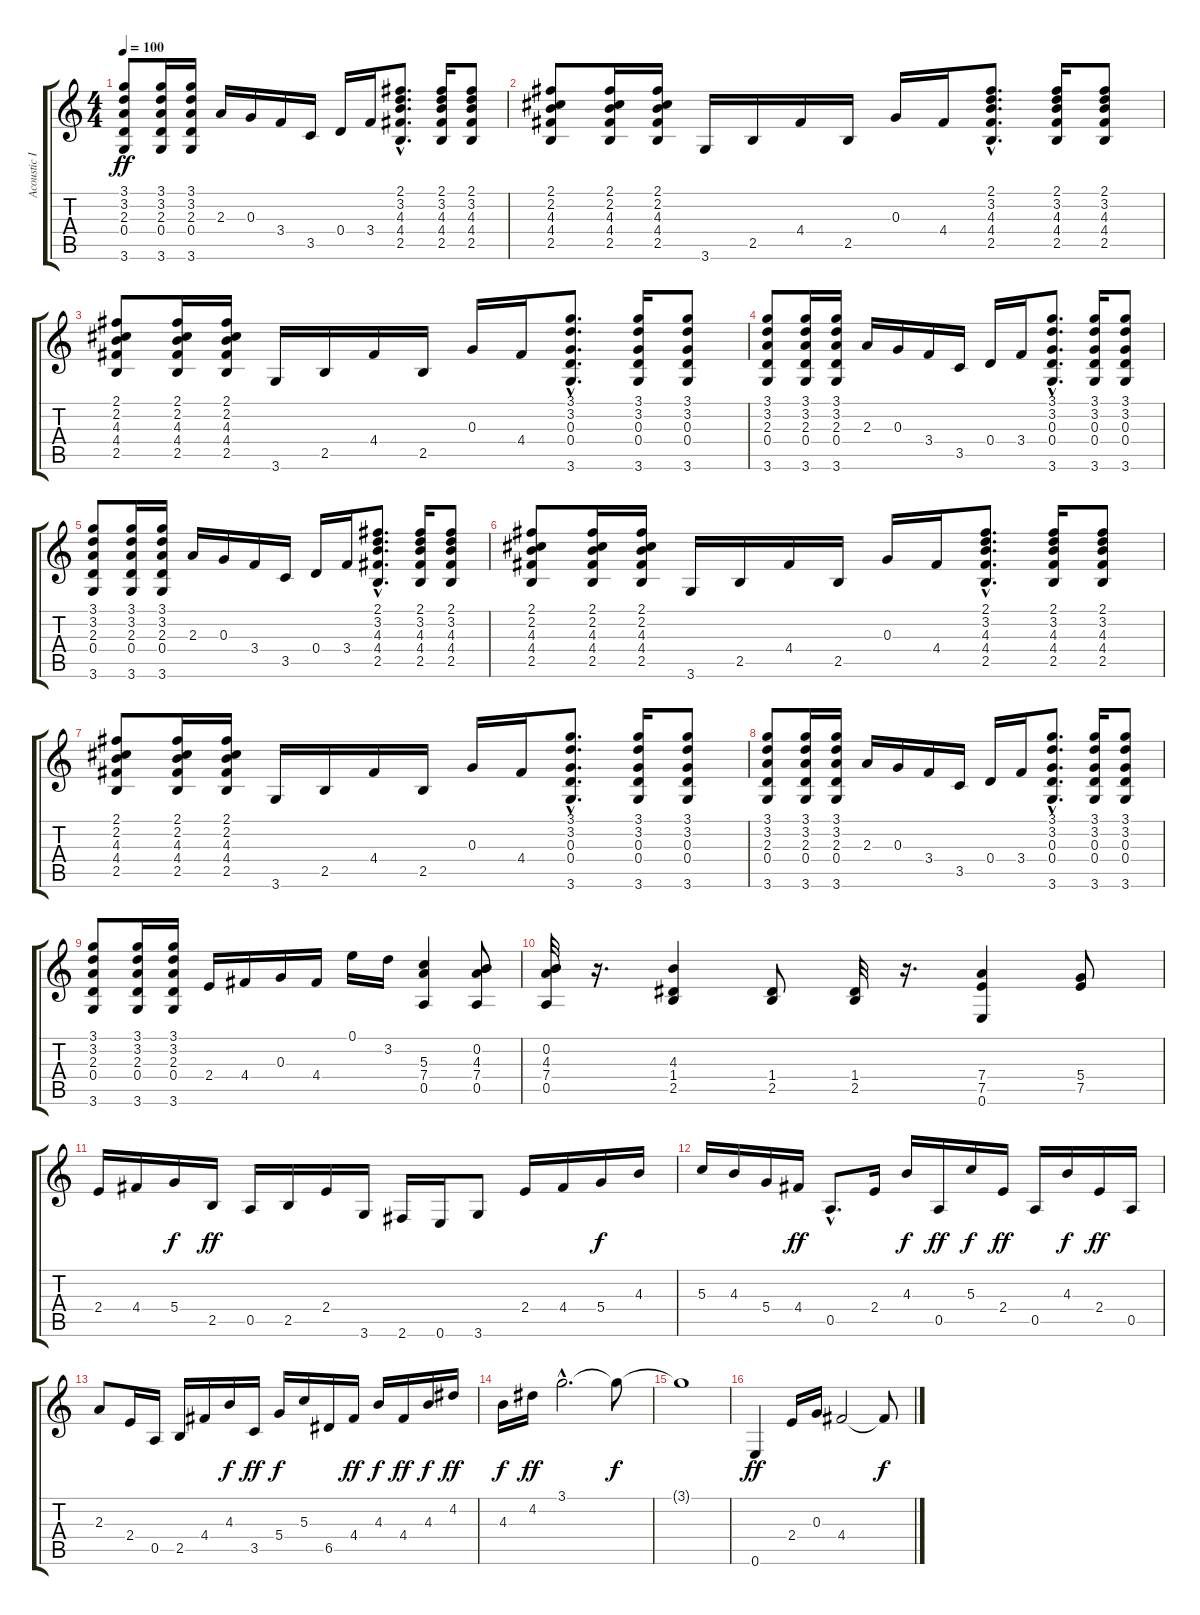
\track ("Acoustic I" "Acoustic I") {instrument acousticguitarsteel}
\staff {score tabs}
\tuning (E4 B3 G3 D3 A2 E2) {hide}
\ts (4 4)
\tempo 100
\clef g2
\ks c
(3.1 3.2 2.3 0.4 3.6).8{dy ff} (3.1 3.2 2.3 0.4 3.6).16 (3.1 3.2 2.3 0.4 3.6).16 2.3.16 0.3.16 3.4.16 3.5.16 0.4.16 3.4.16 (2.1{hac} 3.2{hac} 4.3{hac} 4.4{hac} 2.5{hac}).8{d} (2.1 3.2 4.3 4.4 2.5).16 (2.1 3.2 4.3 4.4 2.5).8 |
(2.1 2.2 4.3 4.4 2.5).8 (2.1 2.2 4.3 4.4 2.5).16 (2.1 2.2 4.3 4.4 2.5).16 3.6.16 2.5.16 4.4.16 2.5.16 0.3.16 4.4.16 (2.1{hac} 3.2{hac} 4.3{hac} 4.4{hac} 2.5{hac}).8{d} (2.1 3.2 4.3 4.4 2.5).16 (2.1 3.2 4.3 4.4 2.5).8 |
(2.1 2.2 4.3 4.4 2.5).8 (2.1 2.2 4.3 4.4 2.5).16 (2.1 2.2 4.3 4.4 2.5).16 3.6.16 2.5.16 4.4.16 2.5.16 0.3.16 4.4.16 (3.1{hac} 3.2{hac} 0.3{hac} 0.4{hac} 3.6{hac}).8{d} (3.1 3.2 0.3 0.4 3.6).16 (3.1 3.2 0.3 0.4 3.6).8 |
(3.1 3.2 2.3 0.4 3.6).8 (3.1 3.2 2.3 0.4 3.6).16 (3.1 3.2 2.3 0.4 3.6).16 2.3.16 0.3.16 3.4.16 3.5.16 0.4.16 3.4.16 (3.1{hac} 3.2{hac} 0.3{hac} 0.4{hac} 3.6{hac}).8{d} (3.1 3.2 0.3 0.4 3.6).16 (3.1 3.2 0.3 0.4 3.6).8 |
(3.1 3.2 2.3 0.4 3.6).8 (3.1 3.2 2.3 0.4 3.6).16 (3.1 3.2 2.3 0.4 3.6).16 2.3.16 0.3.16 3.4.16 3.5.16 0.4.16 3.4.16 (2.1{hac} 3.2{hac} 4.3{hac} 4.4{hac} 2.5{hac}).8{d} (2.1 3.2 4.3 4.4 2.5).16 (2.1 3.2 4.3 4.4 2.5).8 |
(2.1 2.2 4.3 4.4 2.5).8 (2.1 2.2 4.3 4.4 2.5).16 (2.1 2.2 4.3 4.4 2.5).16 3.6.16 2.5.16 4.4.16 2.5.16 0.3.16 4.4.16 (2.1{hac} 3.2{hac} 4.3{hac} 4.4{hac} 2.5{hac}).8{d} (2.1 3.2 4.3 4.4 2.5).16 (2.1 3.2 4.3 4.4 2.5).8 |
(2.1 2.2 4.3 4.4 2.5).8 (2.1 2.2 4.3 4.4 2.5).16 (2.1 2.2 4.3 4.4 2.5).16 3.6.16 2.5.16 4.4.16 2.5.16 0.3.16 4.4.16 (3.1{hac} 3.2{hac} 0.3{hac} 0.4{hac} 3.6{hac}).8{d} (3.1 3.2 0.3 0.4 3.6).16 (3.1 3.2 0.3 0.4 3.6).8 |
(3.1 3.2 2.3 0.4 3.6).8 (3.1 3.2 2.3 0.4 3.6).16 (3.1 3.2 2.3 0.4 3.6).16 2.3.16 0.3.16 3.4.16 3.5.16 0.4.16 3.4.16 (3.1{hac} 3.2{hac} 0.3{hac} 0.4{hac} 3.6{hac}).8{d} (3.1 3.2 0.3 0.4 3.6).16 (3.1 3.2 0.3 0.4 3.6).8 |
(3.1 3.2 2.3 0.4 3.6).8 (3.1 3.2 2.3 0.4 3.6).16 (3.1 3.2 2.3 0.4 3.6).16 2.4.16 4.4.16 0.3.16 4.4.16 0.1.16 3.2.16 (5.3 7.4 0.5).4 (0.2 4.3 7.4 0.5).8 |
(0.2 4.3 7.4 0.5).32 r.16{d} (4.3 1.4 2.5).4 (1.4 2.5).8 (1.4 2.5).32 r.16{d} (7.4 7.5 0.6).4 (5.4 7.5).8 |
2.4.16 4.4.16 5.4.16{dy f} 2.5.16{dy ff} 0.5.16 2.5.16 2.4.16 3.6.16 2.6.16 0.6.16 3.6.8 2.4.16 4.4.16 5.4.16{dy f} 4.3.16 |
5.3.16 4.3.16 5.4.16 4.4.16{dy ff} 0.5{hac}.8{d} 2.4.16 4.3.16{dy f} 0.5.16{dy ff} 5.3.16{dy f} 2.4.16{dy ff} 0.5.16 4.3.16{dy f} 2.4.16{dy ff} 0.5.16 |
2.3.8 2.4.16 0.5.16 2.5.16 4.4.16 4.3.16{dy f} 3.5.16{dy ff} 5.4.16{dy f} 5.3.16 6.5.16 4.4.16{dy ff} 4.3.16{dy f} 4.4.16{dy ff} 4.3.16{dy f} 4.2.16{dy ff} |
4.3.16{dy f} 4.2.16{dy ff} 3.1{hac}.2{d} 3.1{t}.8{dy f} |
3.1{t}.1 |
0.6.4{dy ff} 2.4.16 0.3.16 4.4.2 4.4{t}.8{dy f}
